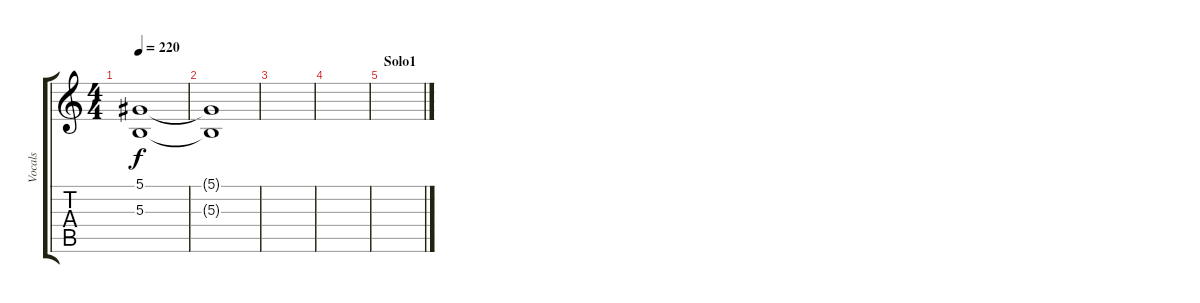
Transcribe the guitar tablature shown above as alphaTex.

\track ("Vocals" "Vocals") {instrument oboe}
\staff {score tabs}
\tuning (Eb4 Bb3 Gb3 Db3 Ab2 Eb2) {hide}
\ts (4 4)
\tempo 220
\clef g2
\ks c
(5.1 5.3).1{dy f} |
(5.1{t} 5.3{t}).1 |
|
|
\section ("" "Solo1")
